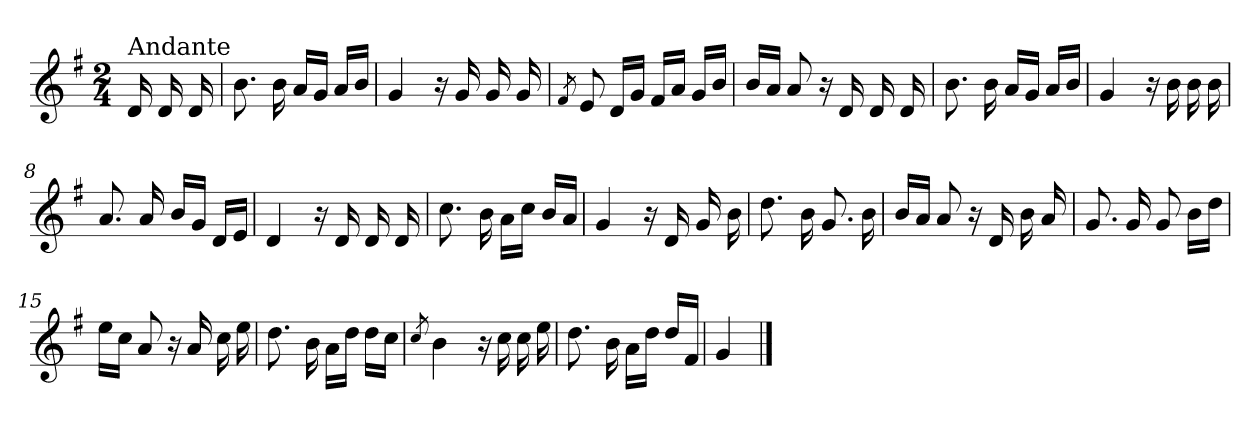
**kern
*part1
*staff1
*clefG2
*k[f#]
*e:
*M2/4
=1
!LO:TX:a:t=Andante
16d/
16d/
16d/
=2
8.b\
16b\
16a/LL
16g/JJ
16a/LL
16b/JJ
=3
4g/
16r
16g/
16g/
16g/
=4
8qf#/
8e/
16d/LL
16g/JJ
16f#/LL
16a/JJ
16g/LL
16b/JJ
=5
16b/LL
16a/JJ
8a/
16r
16d/
16d/
16d/
!!LO:LB:g=z
=6
8.b\
16b\
16a/LL
16g/JJ
16a/LL
16b/JJ
=7
4g/
16r
16b\
16b\
16b\
=8
8.a/
16a/
16b/LL
16g/JJ
16d/LL
16e/JJ
=9
4d/
16r
16d/
16d/
16d/
=10
8.cc\
16b\
16a\LL
16cc\JJ
16b/LL
16a/JJ
=11
4g/
16r
16d/
16g/
16b\
!!LO:LB:g=z
=12
8.dd\
16b\
8.g/
16b\
=13
16b/LL
16a/JJ
8a/
16r
16d/
16b\
16a/
=14
8.g/
16g/
8g/
16b\LL
16dd\JJ
=15
16ee\LL
16cc\JJ
8a/
16r
16a/
16cc\
16ee\
=16
8.dd\
16b\
16a\LL
16dd\JJ
16dd\LL
16cc\JJ
=17
8qcc/
4b\
16r
16cc\
16cc\
16ee\
!!LO:LB:g=z
=18
8.dd\
16b\
16a\LL
16dd\JJ
16dd/LL
16f#/JJ
=19
4g/
==
*-
